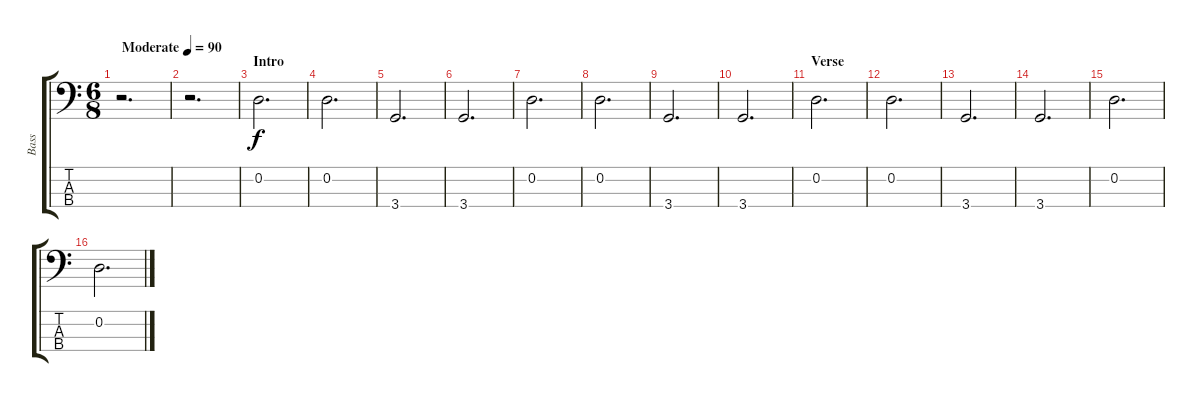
\track ("Bass" "Bass") {instrument electricbassfinger}
\staff {score tabs}
\tuning (G2 D2 A1 E1) {hide}
\ts (6 8)
\tempo (90 "Moderate")
\clef f4
\ks c
r.2{d dy f instrument electricbassfinger} |
r.2{d} |
\section ("" "Intro")
0.2.2{d} |
0.2.2{d} |
3.4.2{d} |
3.4.2{d} |
0.2.2{d} |
0.2.2{d} |
3.4.2{d} |
3.4.2{d} |
\section ("" "Verse")
0.2.2{d} |
0.2.2{d} |
3.4.2{d} |
3.4.2{d} |
0.2.2{d} |
0.2.2{d}
